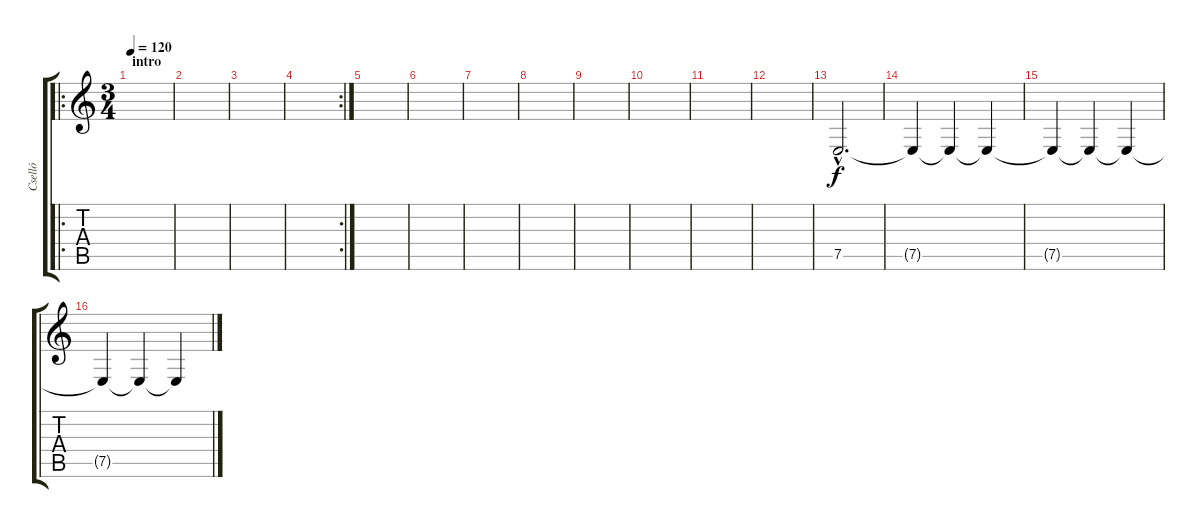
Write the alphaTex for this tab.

\track ("Cselló" "Cselló") {instrument cello}
\staff {score tabs}
\tuning (E4 B3 G3 D3 A2 E2) {hide}
\ro
\ts (3 4)
\section ("" "intro")
\tempo 120
\clef g2
\ks c
|
|
|
\rc 2
|
|
|
|
|
|
|
|
|
7.5{hac}.2{d} |
7.5{t}.4 7.5{t}.4 7.5{t}.4 |
7.5{t}.4 7.5{t}.4 7.5{t}.4 |
7.5{t}.4 7.5{t}.4 7.5{t}.4
